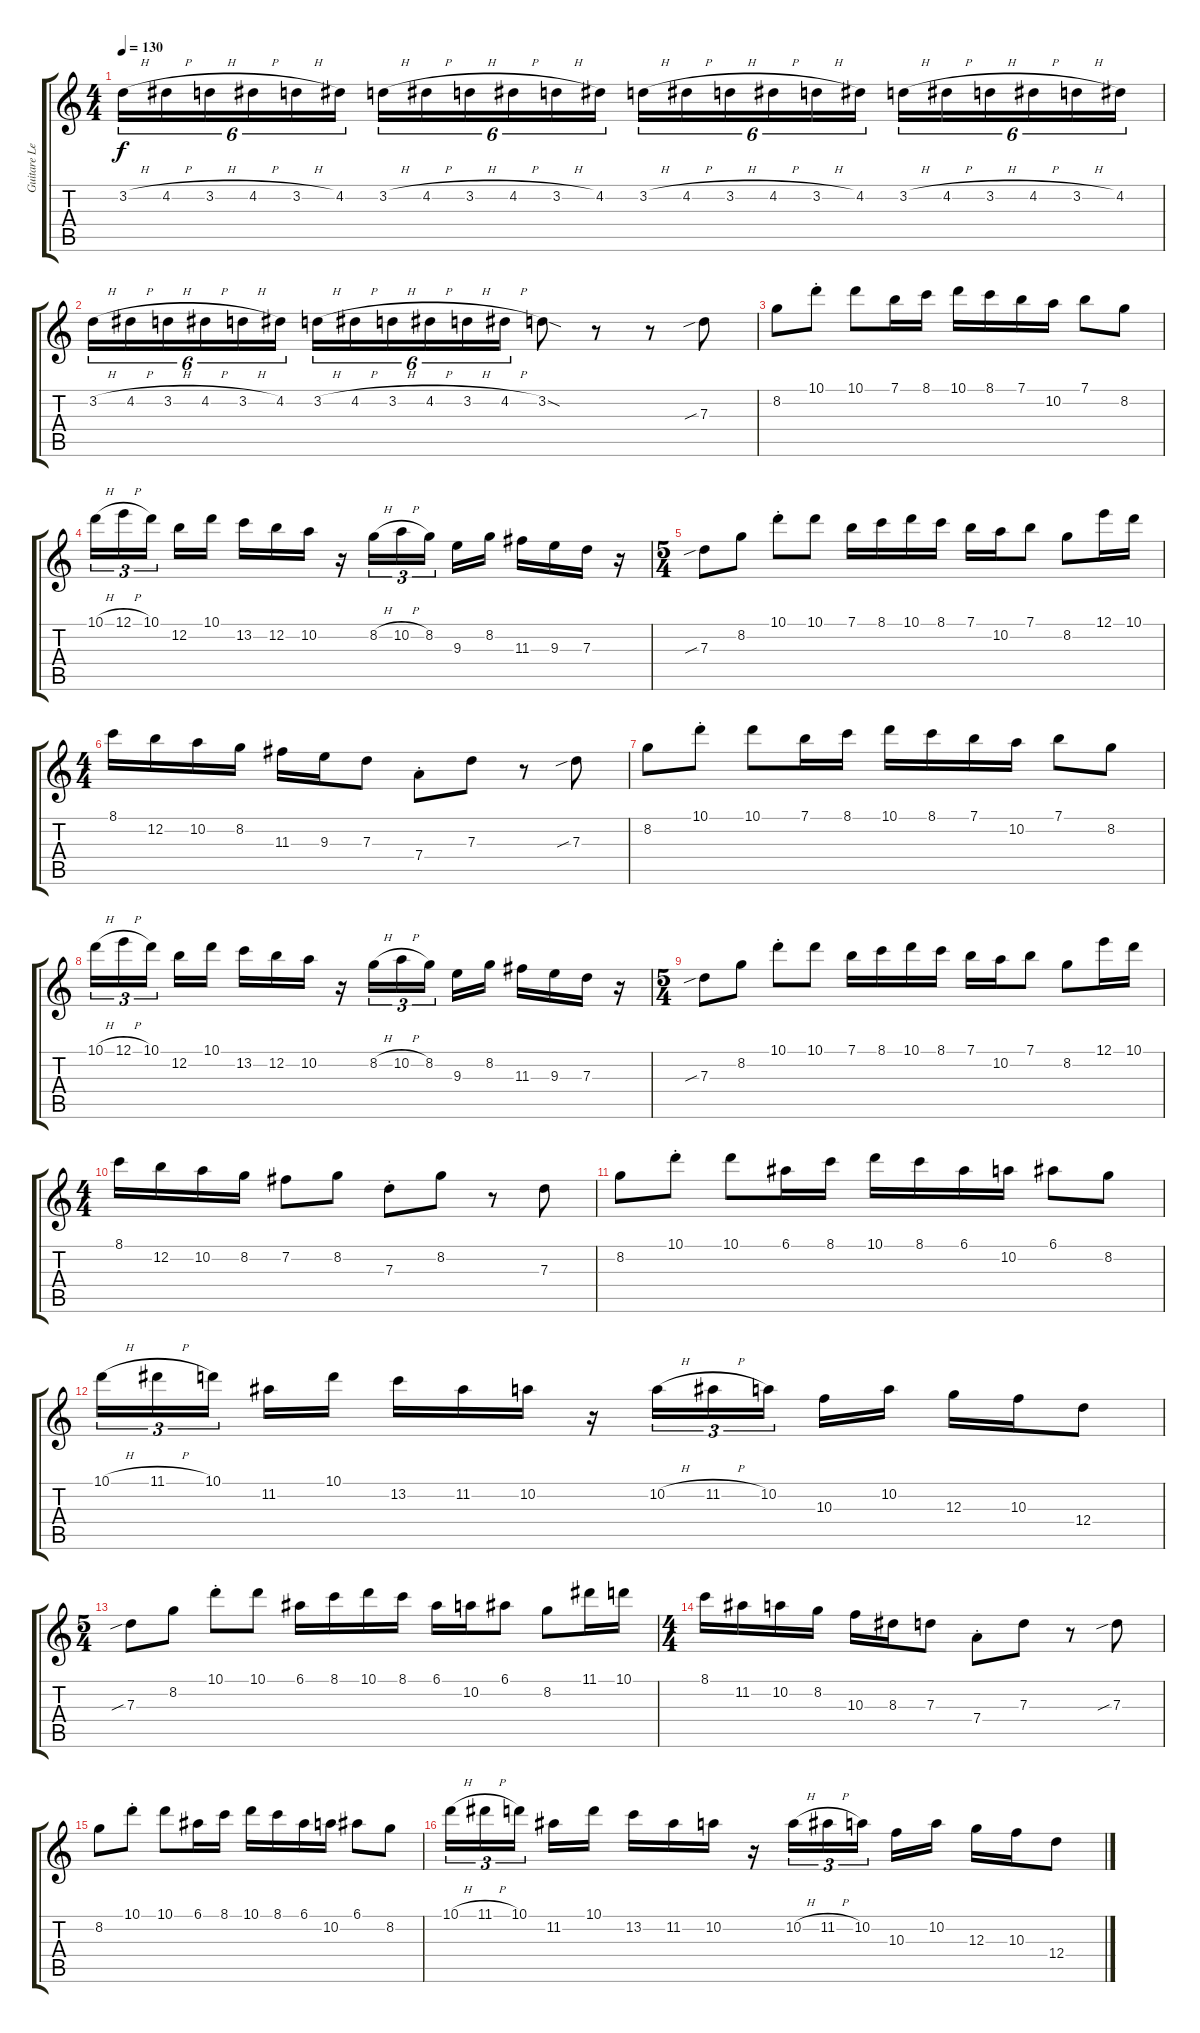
\track ("Guitare Lead 2" "Guitare Le") {instrument distortionguitar}
\staff {score tabs}
\tuning (E4 B3 G3 D3 A2 E2) {hide}
\ts (4 4)
\tempo 130
\clef g2
\ks c
3.2{h}.16{tu (6 4) dy f instrument distortionguitar} 4.2{h}.16{tu (6 4)} 3.2{h}.16{tu (6 4)} 4.2{h}.16{tu (6 4)} 3.2{h}.16{tu (6 4)} 4.2.16{tu (6 4)} 3.2{h}.16{tu (6 4)} 4.2{h}.16{tu (6 4)} 3.2{h}.16{tu (6 4)} 4.2{h}.16{tu (6 4)} 3.2{h}.16{tu (6 4)} 4.2.16{tu (6 4)} 3.2{h}.16{tu (6 4)} 4.2{h}.16{tu (6 4)} 3.2{h}.16{tu (6 4)} 4.2{h}.16{tu (6 4)} 3.2{h}.16{tu (6 4)} 4.2.16{tu (6 4)} 3.2{h}.16{tu (6 4)} 4.2{h}.16{tu (6 4)} 3.2{h}.16{tu (6 4)} 4.2{h}.16{tu (6 4)} 3.2{h}.16{tu (6 4)} 4.2.16{tu (6 4)} |
3.2{h}.16{tu (6 4)} 4.2{h}.16{tu (6 4)} 3.2{h}.16{tu (6 4)} 4.2{h}.16{tu (6 4)} 3.2{h}.16{tu (6 4)} 4.2.16{tu (6 4)} 3.2{h}.16{tu (6 4)} 4.2{h}.16{tu (6 4)} 3.2{h}.16{tu (6 4)} 4.2{h}.16{tu (6 4)} 3.2{h}.16{tu (6 4)} 4.2{h}.16{tu (6 4)} 3.2{sod}.8 r.8 r.8 7.3{sib}.8 |
8.2.8 10.1{st}.8 10.1.8 7.1.16 8.1.16 10.1.16 8.1.16 7.1.16 10.2.16 7.1.8 8.2.8 |
10.1{h}.16{tu (3 2)} 12.1{h}.16{tu (3 2)} 10.1.16{tu (3 2)} 12.2.16 10.1.16 13.2.16 12.2.16 10.2.16 r.16 8.2{h}.16{tu (3 2)} 10.2{h}.16{tu (3 2)} 8.2.16{tu (3 2)} 9.3.16 8.2.16 11.3.16 9.3.16 7.3.16 r.16 |
\ts (5 4)
7.3{sib}.8 8.2.8 10.1{st}.8 10.1.8 7.1.16 8.1.16 10.1.16 8.1.16 7.1.16 10.2.16 7.1.8 8.2.8 12.1.16 10.1.16 |
\ts (4 4)
8.1.16 12.2.16 10.2.16 8.2.16 11.3.16 9.3.16 7.3.8 7.4{st}.8 7.3.8 r.8 7.3{sib}.8 |
8.2.8 10.1{st}.8 10.1.8 7.1.16 8.1.16 10.1.16 8.1.16 7.1.16 10.2.16 7.1.8 8.2.8 |
10.1{h}.16{tu (3 2)} 12.1{h}.16{tu (3 2)} 10.1.16{tu (3 2)} 12.2.16 10.1.16 13.2.16 12.2.16 10.2.16 r.16 8.2{h}.16{tu (3 2)} 10.2{h}.16{tu (3 2)} 8.2.16{tu (3 2)} 9.3.16 8.2.16 11.3.16 9.3.16 7.3.16 r.16 |
\ts (5 4)
7.3{sib}.8 8.2.8 10.1{st}.8 10.1.8 7.1.16 8.1.16 10.1.16 8.1.16 7.1.16 10.2.16 7.1.8 8.2.8 12.1.16 10.1.16 |
\ts (4 4)
8.1.16 12.2.16 10.2.16 8.2.16 7.2.8 8.2.8 7.3{st}.8 8.2.8 r.8 7.3.8 |
8.2.8 10.1{st}.8 10.1.8 6.1.16 8.1.16 10.1.16 8.1.16 6.1.16 10.2.16 6.1.8 8.2.8 |
10.1{h}.16{tu (3 2)} 11.1{h}.16{tu (3 2)} 10.1.16{tu (3 2)} 11.2.16 10.1.16 13.2.16 11.2.16 10.2.16 r.16 10.2{h}.16{tu (3 2)} 11.2{h}.16{tu (3 2)} 10.2.16{tu (3 2)} 10.3.16 10.2.16 12.3.16 10.3.16 12.4.8 |
\ts (5 4)
7.3{sib}.8 8.2.8 10.1{st}.8 10.1.8 6.1.16 8.1.16 10.1.16 8.1.16 6.1.16 10.2.16 6.1.8 8.2.8 11.1.16 10.1.16 |
\ts (4 4)
8.1.16 11.2.16 10.2.16 8.2.16 10.3.16 8.3.16 7.3.8 7.4{st}.8 7.3.8 r.8 7.3{sib}.8 |
8.2.8 10.1{st}.8 10.1.8 6.1.16 8.1.16 10.1.16 8.1.16 6.1.16 10.2.16 6.1.8 8.2.8 |
10.1{h}.16{tu (3 2)} 11.1{h}.16{tu (3 2)} 10.1.16{tu (3 2)} 11.2.16 10.1.16 13.2.16 11.2.16 10.2.16 r.16 10.2{h}.16{tu (3 2)} 11.2{h}.16{tu (3 2)} 10.2.16{tu (3 2)} 10.3.16 10.2.16 12.3.16 10.3.16 12.4.8
